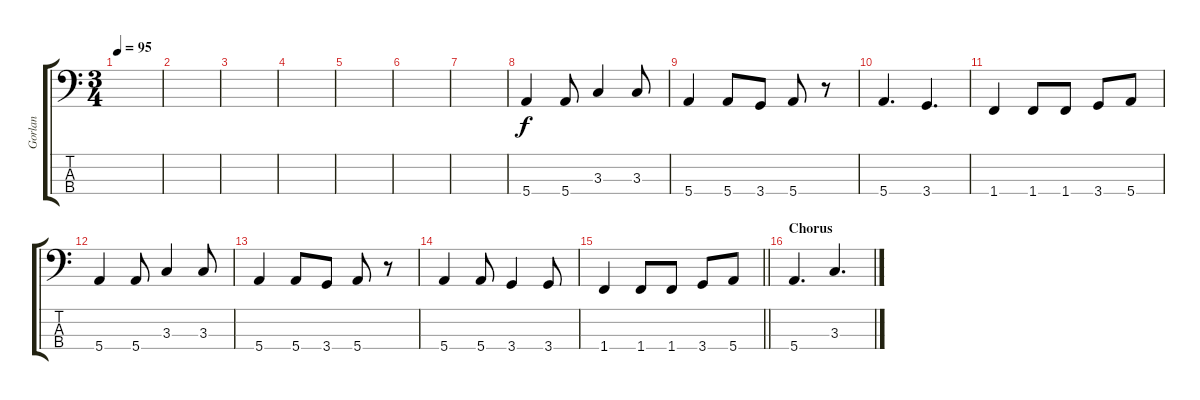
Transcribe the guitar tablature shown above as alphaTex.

\track ("Gorlan" "Gorlan") {instrument electricbassfinger}
\staff {score tabs}
\tuning (G2 D2 A1 E1) {hide}
\ts (3 4)
\tempo 95
\clef f4
\ks c
|
|
|
|
|
|
|
5.4.4 5.4.8 3.3.4 3.3.8 |
5.4.4 5.4.8 3.4.8 5.4.8 r.8 |
5.4.4{d} 3.4.4{d} |
1.4.4 1.4.8 1.4.8 3.4.8 5.4.8 |
5.4.4 5.4.8 3.3.4 3.3.8 |
5.4.4 5.4.8 3.4.8 5.4.8 r.8 |
5.4.4 5.4.8 3.4.4 3.4.8 |
\barLineRight lightlight
1.4.4 1.4.8 1.4.8 3.4.8 5.4.8 |
\section ("" "Chorus")
5.4.4{d} 3.3.4{d}
